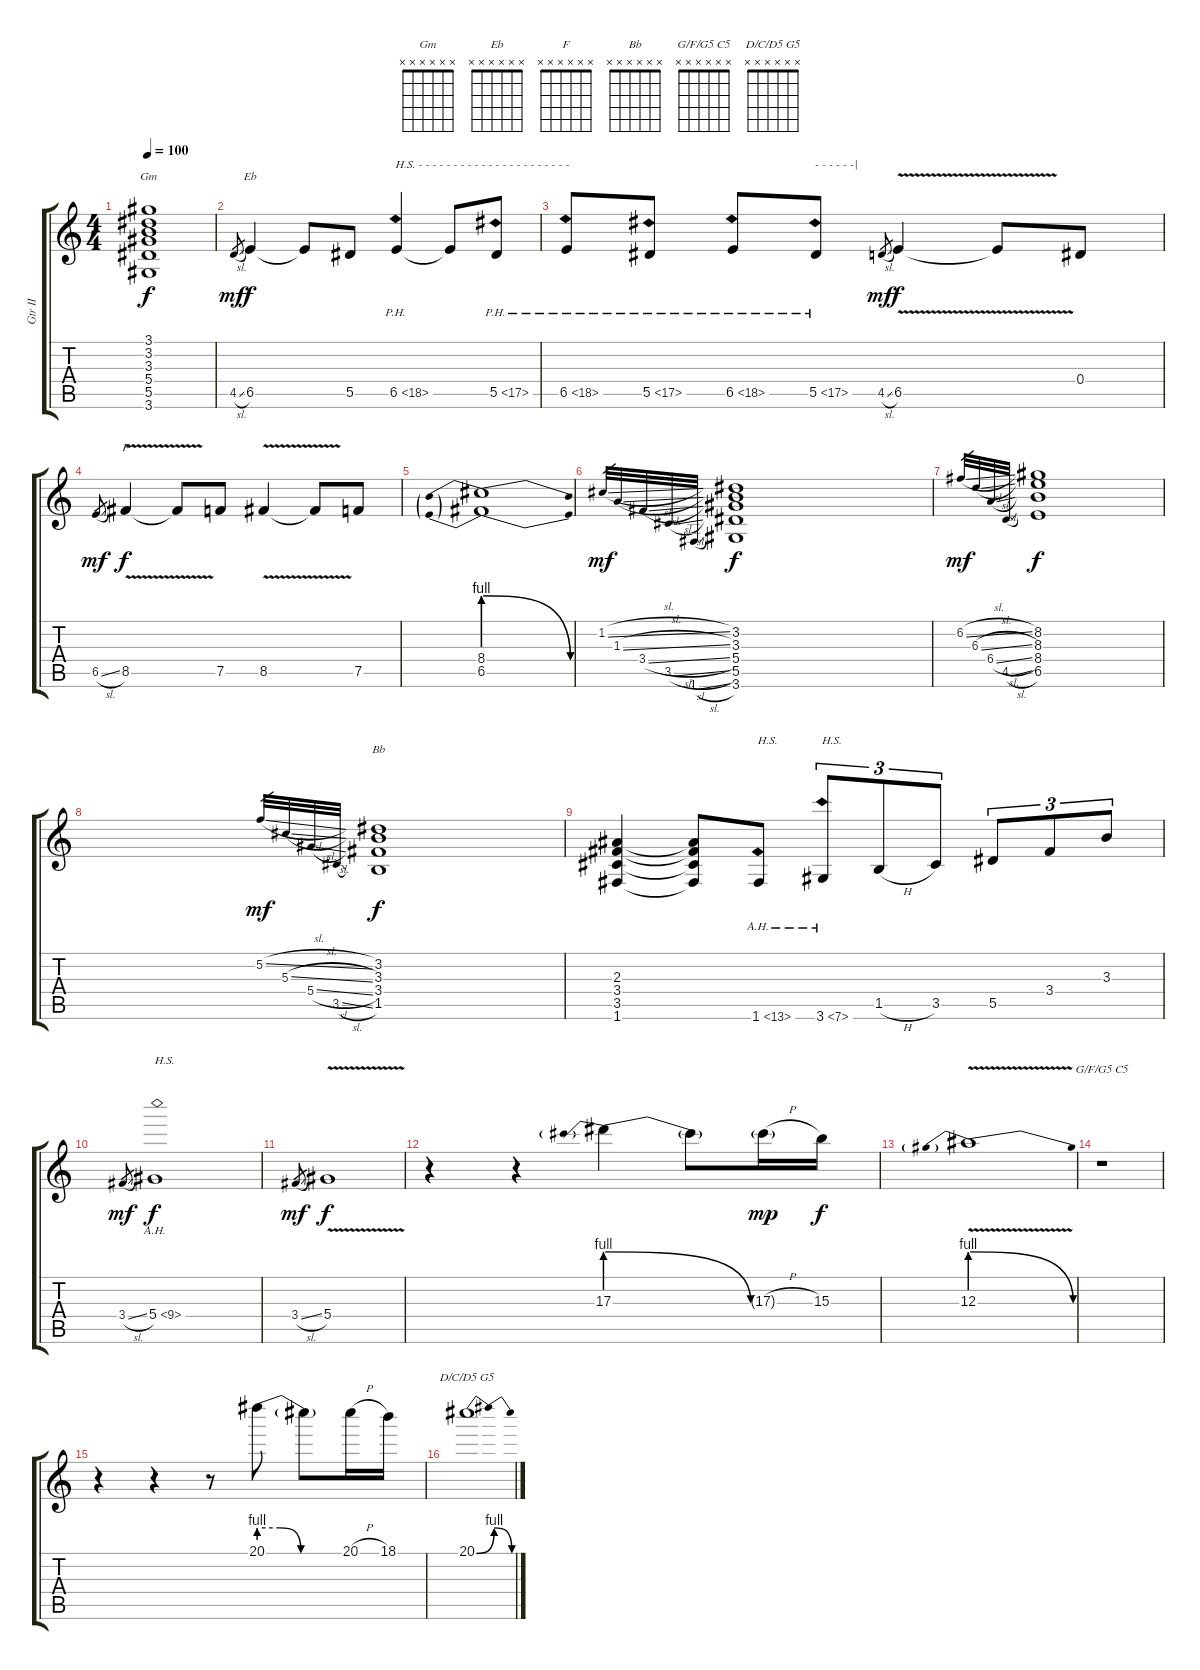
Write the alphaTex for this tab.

\track ("Gtr II" "Gtr II") {instrument overdrivenguitar}
\staff {score tabs}
\tuning (F4 C4 Ab3 Eb3 Bb2 F2) {hide}
\chord ("Gm" x x x x x x)
\chord ("Eb" x x x x x x)
\chord ("F" x x x x x x)
\chord ("Bb" x x x x x x)
\chord ("G/F/G5 C5" x x x x x x)
\chord ("D/C/D5 G5" x x x x x x)
\ts (4 4)
\tempo 100
\clef g2
\ks c
(3.1 3.2 3.3 5.4 5.5 3.6).1{ch "Gm" dy f} |
4.5{sl}.8{gr dy mf} 6.5.4{ch "Eb" dy f} 6.5{t}.8 5.5.8 6.5{ph 12}.4{txt "H.S. - - - - - - - - - - - - - - - - - - - - - -"} 6.5{t}.8 5.5{ph 12}.8 |
6.5{ph 12}.8 5.5{ph 12}.8 6.5{ph 12}.8 5.5{ph 12}.8{txt "- - - - - -|"} 4.5{sl}.8{gr dy mf} 6.5{v}.4{dy f} 6.5{t}.8 0.4.8 |
6.5{sl}.8{gr dy mf} 8.5{v}.4{ch "F" dy f} 8.5{t}.8 7.5.8 8.5{v}.4 8.5{t}.8 7.5.8 |
(8.4{be (prebendrelease 0 4 60 0)} 6.5{be (prebendrelease 0 4 60 0)}).1 |
1.2{sl}.32{gr dy mf} 1.3{sl}.32{gr} 3.4{sl}.32{gr} 3.5{sl}.32{gr} 1.6{sl}.32{gr} (3.2 3.3 5.4 5.5 3.6).1{dy f volume 11} |
6.2{sl}.32{gr dy mf} 6.3{sl}.32{gr} 6.4{sl}.32{gr} 4.5{sl}.32{gr} (8.2 8.3 8.4 6.5).1{dy f} |
5.2{sl}.32{gr dy mf} 5.3{sl}.32{gr} 5.4{sl}.32{gr} 3.5{sl}.32{gr} (3.2 3.3 3.4 1.5).1{ch "Bb" dy f} |
(2.3 3.4 3.5 1.6).4 (2.3{t} 3.4{t} 3.5{t} 1.6{t}).8 1.6{ah 12}.8{txt "H.S."} 3.6{ah 4}.8{tu (3 2) txt "H.S."} 1.5{h}.8{tu (3 2)} 3.5.8{tu (3 2)} 5.5.8{tu (3 2)} 3.4.8{tu (3 2)} 3.3.8{tu (3 2)} |
3.4{sl}.8{gr dy mf} 5.4{ah 4}.1{txt "H.S." dy f} |
3.4{sl}.8{gr dy mf} 5.4{v}.1{dy f} |
r.4 r.4 17.3{be (prebendrelease 0 4 60 0)}.4 17.3{t}.8 17.3{h g}.16{dy mp} 15.3.16{dy f} |
12.3{be (prebendrelease 0 4 60 0) v}.1 |
r.1{ch "G/F/G5 C5"} |
r.4 r.4 r.8 20.1{be (custom 0 4 15 4 30 0 60 0)}.8 20.1{t}.8 20.1{h}.16 18.1.16 |
20.1{be (bendrelease 0 0 5 4 55 4 60 0)}.1{ch "D/C/D5 G5"}
